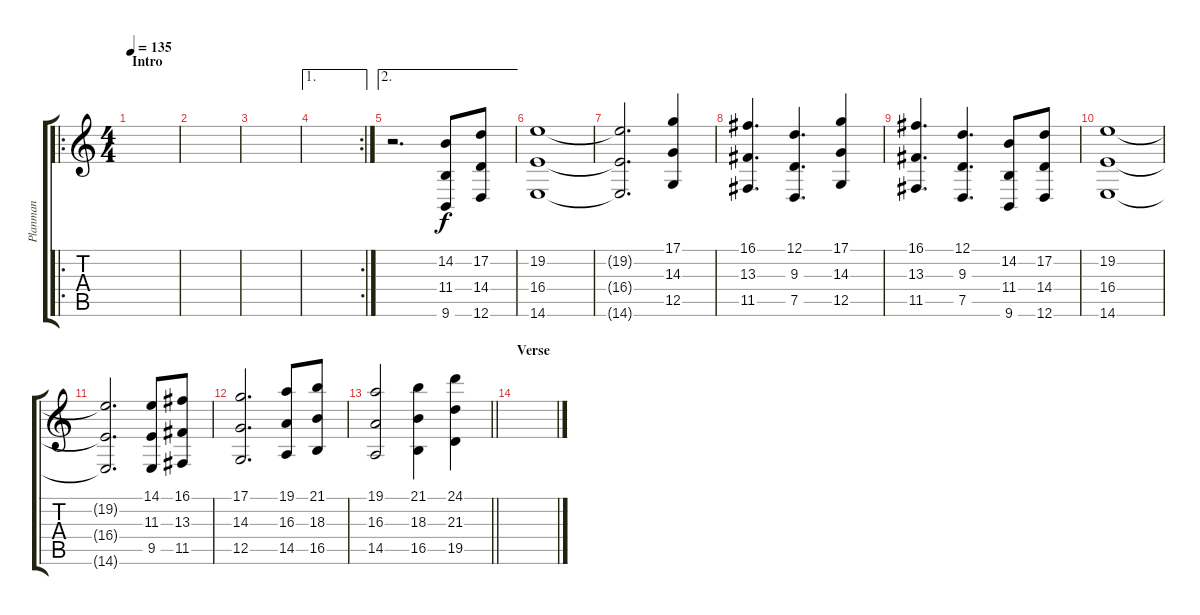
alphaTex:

\track ("Planman" "Planman") {instrument tremolostrings}
\staff {score tabs}
\tuning (D4 A3 F3 C3 G2 D2) {hide}
\ro
\ts (4 4)
\section ("" "Intro")
\tempo 135
\clef g2
\ks c
|
|
|
\ae 1
\rc 2
|
\ae 2
r.2{d} (14.2 11.4 9.6).8 (17.2 14.4 12.6).8 |
(19.2 16.4 14.6).1 |
(19.2{t} 16.4{t} 14.6{t}).2{d} (17.1 14.3 12.5).4 |
(16.1 13.3 11.5).4{d} (12.1 9.3 7.5).4{d} (17.1 14.3 12.5).4 |
(16.1 13.3 11.5).4{d} (12.1 9.3 7.5).4{d} (14.2 11.4 9.6).8 (17.2 14.4 12.6).8 |
(19.2 16.4 14.6).1 |
(19.2{t} 16.4{t} 14.6{t}).2{d} (14.1 11.3 9.5).8 (16.1 13.3 11.5).8 |
(17.1 14.3 12.5).2{d} (19.1 16.3 14.5).8 (21.1 18.3 16.5).8 |
\barLineRight lightlight
(19.1 16.3 14.5).2 (21.1 18.3 16.5).4 (24.1 21.3 19.5).4 |
\section ("" "Verse")
